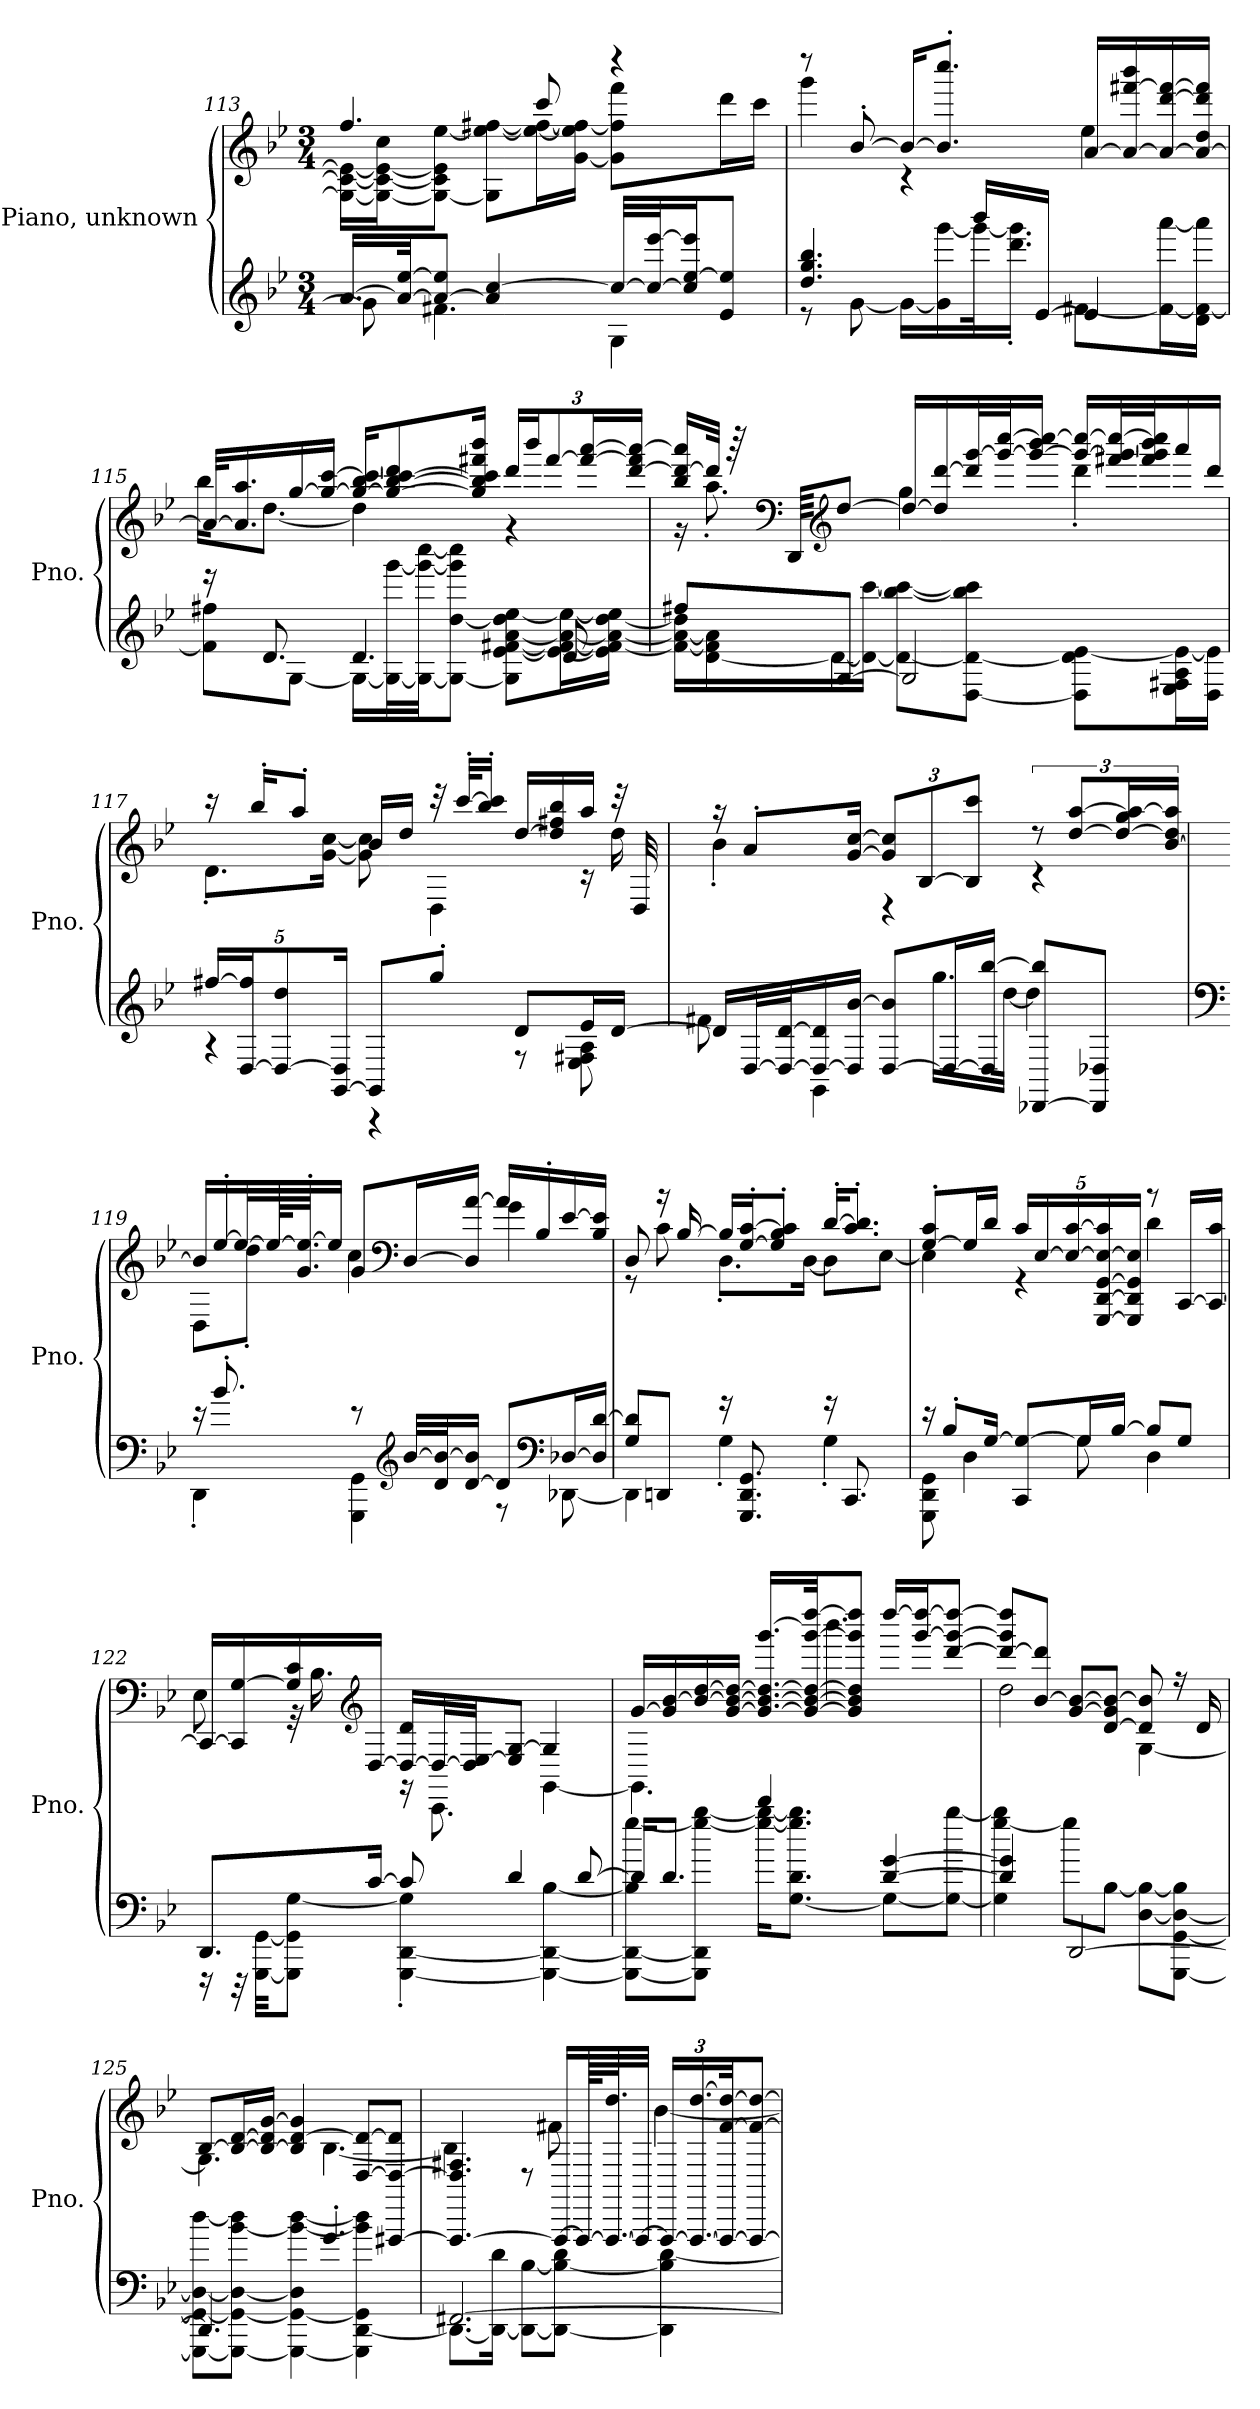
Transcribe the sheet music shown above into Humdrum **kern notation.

**kern	**kern
*part1	*part1
*staff2	*staff1
*I"Piano, unknown	*
*I'Pno.	*
*clefG2	*clefG2
*k[b-e-]	*k[b-e-]
*M3/4	*M3/4
=113	=113
*^	*^
[16.a/LL	8g\]	4.ff/	16G\_ 16c\_ 16e-\_LL
.	.	.	16G\_ 16c\_ 16e-\_ 16cc\J
32a/_ [32ee-/JK	.	.	.
8a/_ 8ee-/]J	4.f#X\	.	8G\_ 8c\] 8e-\] [8ee-\J
4a/] [4cc/	.	.	8G\] 8ee-\_ [8ff#X\L
.	.	8ccc/	16ee-\_ 16ff#\_L
.	.	.	[16g\ 16ee-\] 16ff#\_JJ
32cc/LLL_	4G\	4r	8g\] 8ff#\] 8fff\L
32cc/_ [32eee-/J	.	.	.
16cc/] [16ee-/ 16eee-/]J	.	.	.
8e-/ 8ee-/]J	.	.	16ddd\L
.	.	.	16ccc\JJ
!!LO:LB:g=z	!!
=114	=114	=114	=114
4.dd/ 4.gg/ 4.bb-/	8r	8r	4ggg\
.	[8g\	[8b-'/	.
.	16g\LL_	16b-/KL_	4r
.	16g\] [16ggg\	8.b-/]' 8.cccc/'J	.
16bbb-/LL	32ggg\K_	.	.
.	16.ddd\' 16.ggg\]'JJ	.	.
[16e-/JJ	.	.	.
4e-/]	[8f#X\L	[16a/LL	4ee-\
.	.	16a/_ [16fff#X/ 16bbb-/	.
.	16f#\_ [16aaa\L	16a/_ [16ddd/ 16fff#/_	.
.	16d\ 16f#\_ 16aaa\]JJ	16a/_ 16dd/ 16ddd/] 16fff#/]JJ	.
=115	=115	=115	=115
16r	8f#\] 8ff#X\L	32a/KLL_	16bb-\KL
.	.	16.a/] 16.aa/	.
8.d/	.	.	[8.dd\J
.	[8G\J	[16gg/	.
.	.	16gg/_ [16ccc/JJ	.
4.d/	16G\LL_	16gg/_ [16bb-/ 16ccc/_KL	4dd\]
.	32G\_ [32ggg\L	8gg/_ 8bb-/_ 8ccc/_ 8ddd/	.
.	32G\_ 32ggg\_ [32cccc\JJ	.	.
.	8G\_ [8dd\ 8ggg\] 8cccc\]J	.	.
.	.	16gg/] 16bb-/] 16ccc/] 16fff#X/ 16bbb-/Jk	.
*	*	*Xbrackettup	*
.	8G\] [8e-\ [8f#X\ [8a\ 8dd\] [8ee-\L	24ddd/LL	4r
.	.	24bbb-/J	.
.	.	[12fff#/	.
8d/	16e-\_ 16f#\_ 16a\_ 16ee-\_L	.	.
.	.	24fff#/_ [24aaa/L	.
.	16e-\] 16f#\_ 16a\_ [16dd\ 16ee-\]JJ	.	.
.	.	[24ddd/ 24fff#/] 24aaa/_JJ	.
!!LO:LB:g=z	!!
=116	=116	=116	=116
8ff#X/L	16f#\_ 16a\_ 16dd\]LL	16bb-/ 16ddd/_ 16aaa/]LL	16r
.	[16d\ 16f#\] 16a\]	32ddd/JJk]	8.aa'\
.	.	64r	.
*	*	*clefF4	*
.	.	64DD/KKKL	.
*	*	*clefG2	*
[8G/J	16d\_	[8dd/J	.
.	16d\_ [16ccc\JJ	.	.
2G/]	8d\_ [8bb-\ 8ccc\_L	16dd/LL_	4gg\
.	.	16dd/] [16ddd/	.
.	[8D\ 8d\_ 8bb-\] 8ccc\]J	32ddd/] [32ggg/L	.
.	.	32ggg/_ [32cccc/J	.
.	.	16ggg/_ 16bbb-/ 16cccc/_JJ	.
.	8D\] 8d\] [8e-\L	16ggg/_ 16cccc/_LL	4ddd'\
.	.	[32fff#X/ 32ggg/_ 32cccc/_L	.
.	.	32fff#/] 32ggg/] 32bbb-/ 32cccc/]J	.
.	16E-\ 16F#X\ 16A\ 16e-\_L	16aaa/	.
.	16D\ 16e-\]JJ	16ddd/JJ	.
!!LO:LB:g=z	!!
=117	=117	=117	=117
*Xbrackettup	*	*	*
[20ff#X/LL	4r	16r	8.d'\L
[20D/ 20ff#/]J	.	.	.
.	.	16bb-'/KL	.
10D/_ 10dd/	.	.	.
.	.	8aa'/J	.
.	.	.	[16g\ [16cc\Jk
[20GG/ 20D/]Jk	.	.	.
8GG/L]	4r	16b-/LL	8g\] 8cc\]
.	.	16dd/JJ	.
8gg'/J	.	32r	4D\
.	.	[32ccc'/KLL	.
.	.	16bb-/' 16ccc/]'JJ	.
8d/L	8r	[16dd/LL	.
.	.	16dd/] 16ff#X/ 16bb-/	.
16e-/L	8E-\ 8F#X\ 8A\	16aa/JJ	16r
[16d/JJ	.	32r	16dd\
.	.	32D/	.
=118	=118	=118	=118
16d/LL]	8f#X\	16r	4b-'\
[32D/L	.	8a'/L	.
32D/_ [32d/J	.	.	.
16D/_ 16d/]	4GG\	.	.
16D/] [16b-/JJ	.	[16g/ [16cc/Jk	.
[8D/ 8b-/]L	.	12g/] 12cc/]L	4r
.	.	[12B-/	.
16D/L_	16.gg\LL	.	.
.	.	12B-/] 12ccc/J	.
16D/] [16bb-/JJ	.	.	.
.	[32dd\JJk	.	.
*	*	*brackettup	*
[8DD-X/ 8bb-/]L	4dd\]	12r	4r
.	.	[12dd/ [12aa/L	.
8DD-/] 8D-X/J	.	.	.
.	.	24dd/_ 24gg/ 24aa/_L	.
.	.	[24b-/ 24dd/] 24aa/]JJ	.
!!LO:LB:g=z	!!
=119	=119	=119	=119
*clefF4	*	*	*
16r	4DD'\	16b-/LL]	8D\L
8.b-'/	.	[16ee-'/	.
.	.	32ee-/L_	8dd'\J
.	.	128ee-/KL_	.
.	.	64.g/' 64.ee-/_'JJ	.
.	.	16ee-/JJ]	.
8r	4GGG\ 4GG\	8g/L	4cc\
*clefG2	*	*clefF4	*
[32b-/LLL	.	[16D/L	.
32d/ 32b-/_J	.	.	.
[16d/ 16b-/]JJ	.	16D/] [16a/JJ	.
8d/L]	8r	16a/LL]	4g\
.	.	16B-'/	.
*clefF4	*	*	*
[16D-X/L	[8DD-X\	[16e-/	.
16D-/] [16d/JJ	.	16B-/ 16e-/]JJ	.
=120	=120	=120	=120
8G/ 8d/]L	4DD-\]	8D/	8r
8DDn/J	.	16r	8c\
.	.	[16B-/	.
16r	4G'\	16B-/LL]	8.D'\L
8.GGG/ 8.DD/ 8.GG/	.	[16G/' [16c/'J	.
.	.	8G/]' 8B-/' 8c/]'J	.
.	.	.	[16D\Jk
16r	4G'\	[16d'/KL	8D\L]
8.CC/	.	8.c/' 8.d/]'J	.
.	.	.	[8E-\J
!!LO:LB:g=z	!!
=121	=121	=121	=121
16r	8GGG\ 8DD\ 8GG\	[8G/' 8c/'L	4E-\]
8B-'/L	.	.	.
.	4D\	16G/L]	.
[16G/Jk	.	16d/JJ	.
*	*	*Xbrackettup	*
8CC/ 8G/_L	.	20c/LL	4r
.	.	[20E-/	.
.	.	20E-/_ [20c/	.
16G/L]	8G\	.	.
.	.	[20GGG/ [20DD/ [20GG/ 20E-/_ 20c/]	.
[16B-/JJ	.	.	.
.	.	20GGG/] 20DD/] 20GG/] 20E-/]JJ	.
8B-/L]	4D\	8r	4d\
8G/J	.	[16CC/LL	.
.	.	16CC/_ 16c/JJ	.
=122	=122	=122	=122
8.DD/L	16r	16CC/LL_	8E-\
.	32r	16CC/] [16G/	.
.	[32GGG\ [32GG\KKL	.	.
.	8GGG\] 8GG\] [8G\J	16G/] 16c/	32r
.	.	.	16.B-\
*	*	*clefG2	*
[16c/Jk	.	[16D/JJ	.
8c/]	[4GGG\' [4DD\' 4G\]'	16D/_ 16d/LL	16r
.	.	32D/L_	8.CC\
.	.	32D/] [32E-/JJ	.
4d/	.	8E-/] [8G/J	.
.	4GGG\_ 4DD\_ [4B-\	4G/]	[4GG\
[8d/	.	.	.
!!LO:PB:g=z	!!
=123	=123	=123	=123
16d/KL]	8GGG\_ 8DD\_ 8B-\] [8gg\L	[16g/LL	4.GG\]
8.d/J	.	16g/] [16b-/	.
.	8GGG\] 8DD\] 8gg\_ [8bb-\J	16b-/_ [16dd/	.
.	.	[16g/ 16b-/_ 16dd/_JJ	.
4ddd/	16gg\_ 16bb-\_KL	16.g/_ 16.b-/_ 16.dd/_ [16.ggg/LL	.
.	[8.G\ 8.d\ 8.gg\] 8.bb-\]J	.	.
.	.	32g/_ 32b-/_ 32dd/_ 32ggg/_ [32dddd/JK	.
.	.	8g/] 8b-/] 8dd/] 8ggg/] 8dddd/]J	4.bbb-\
[4d/ [4g/	8G\L_	[16dddd/LL	.
.	.	[16ggg/ 16dddd/_J	.
.	8G\_ [8bb-\J	[8ddd/ 8ggg/_ 8dddd/_J	.
=124	=124	=124	=124
4d/] 4g/]	4G\] [4gg\ 4bb-\]	8ddd/_ 8ggg/] 8dddd/]L	2dd\
.	.	[8b-/ 8ddd/]J	.
[2DD/	8gg\L]	[8g/ 8b-/_L	.
.	[8B-\J	[8d/ 8g/] 8b-/_J	.
.	[8D\ 8B-\_L	8d/] 8b-/]	[4G\
.	[8GGG\ [8GG\ 8D\_ 8B-\]J	16r	.
.	.	16d/	.
=125	=125	=125	=125
4.DD/]	8GGG\_ 8GG\_ 8D\_ [8dd\L	[8B-/L	4.G\]
.	8GGG\_ 8GG\_ 8D\_ [8b-\ 8dd\]J	16B-/_ [16d/L	.
.	.	16B-/_ 16d/] [16g/JJ	.
.	4GGG\_ 4GG\_ 4D\] 4b-\_ [4dd\	4B-/] [4d/ 4g/]	.
4.g'/	.	.	[4.B-\
.	4GGG\] [4DD\ 4GG\] 4b-\] 4dd\]	[8D/ 8d/_L	.
.	.	[8FFF#X/ 8D/_ 8d/]J	.
!!LO:LB:g=z	!!
=126	=126	=126	=126
[2.FF#X/	8.DD\L_	4.FFF#/_ 4.D/] 4.F#X/	4B-\]
.	16DD\_ 16d\Jk	.	.
.	8DD\_ [8B-\L	.	8r
.	8DD\_ 8B-\_ 8d\J	16FFF#/LL_	8f#X\
.	.	128FFF#/KLL_	.
.	.	64.FFF#/_ 64.dd/J	.
.	.	32FFF#/JJJ_	.
.	4DD\] 4B-\] [4d\	24FFF#/LL_	[4b-\
.	.	24.FFF#/_ [24.dd/	.
.	.	48FFF#/_ [48f#/ 48dd/_JK	.
.	.	8FFF#/_ 8f#/_ 8dd/_J	.
*v	*v	*	*
*	*v	*v
=	=
*-	*-
